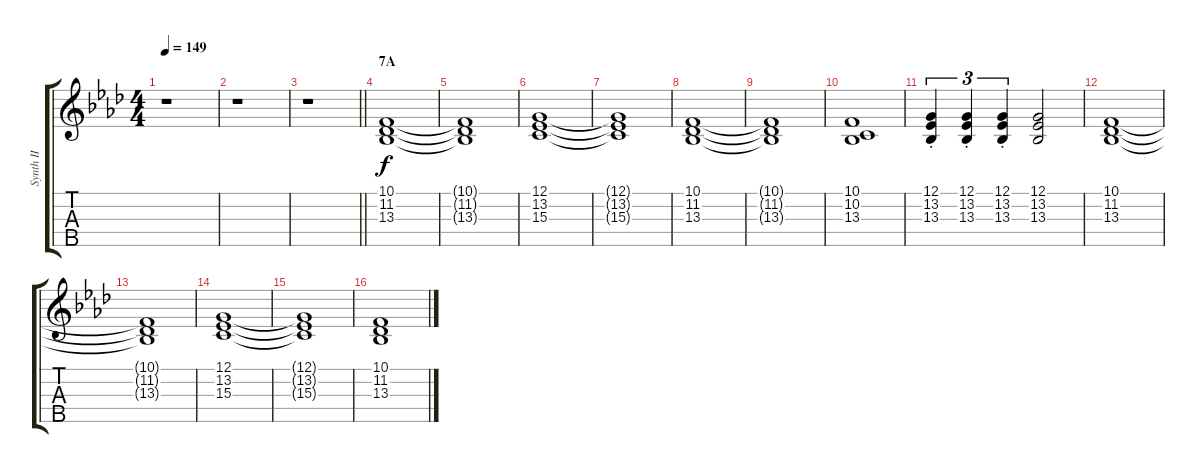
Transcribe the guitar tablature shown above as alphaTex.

\track ("Synth II" "Synth II") {instrument pad2warm}
\staff {score tabs}
\tuning (G3 D3 A2 E2 B1) {hide}
\ts (4 4)
\tempo 149
\clef g2
\ks ab
r.1{dy f} |
r.1 |
\barLineRight lightlight
r.1 |
\section ("" "7A")
(10.1 11.2 13.3).1 |
(10.1{t} 11.2{t} 13.3{t}).1 |
(12.1 13.2 15.3).1 |
(12.1{t} 13.2{t} 15.3{t}).1 |
(10.1 11.2 13.3).1 |
(10.1{t} 11.2{t} 13.3{t}).1 |
(10.1 10.2 13.3).1 |
(12.1{st} 13.2{st} 13.3{st}).4{tu (3 2)} (12.1{st} 13.2{st} 13.3{st}).4{tu (3 2)} (12.1{st} 13.2{st} 13.3{st}).4{tu (3 2)} (12.1 13.2 13.3).2 |
(10.1 11.2 13.3).1 |
(10.1{t} 11.2{t} 13.3{t}).1 |
(12.1 13.2 15.3).1 |
(12.1{t} 13.2{t} 15.3{t}).1 |
(10.1 11.2 13.3).1
